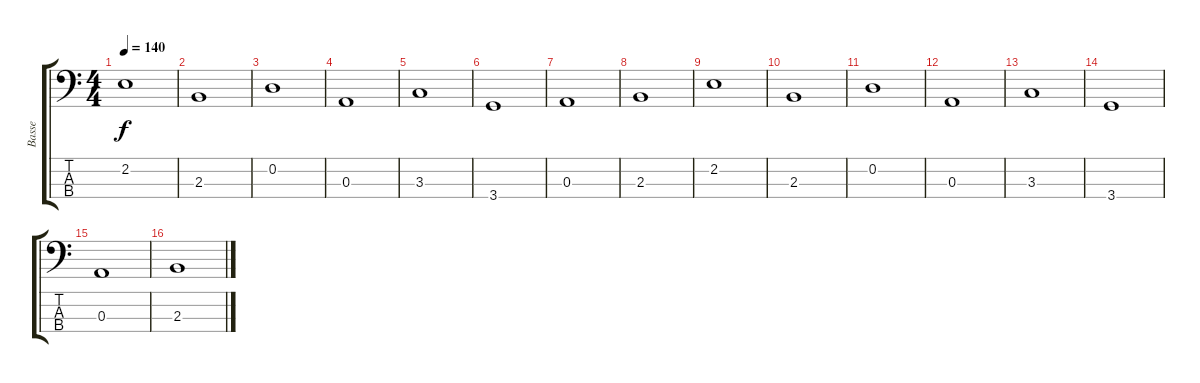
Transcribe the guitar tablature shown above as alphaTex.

\track ("Basse" "Basse") {instrument electricbassfinger}
\staff {score tabs}
\tuning (G2 D2 A1 E1) {hide}
\ts (4 4)
\tempo 140
\clef f4
\ks c
2.2.1{dy f} |
2.3.1 |
0.2.1 |
0.3.1 |
3.3.1 |
3.4.1 |
0.3.1 |
2.3.1 |
2.2.1 |
2.3.1 |
0.2.1 |
0.3.1 |
3.3.1 |
3.4.1 |
0.3.1 |
2.3.1
